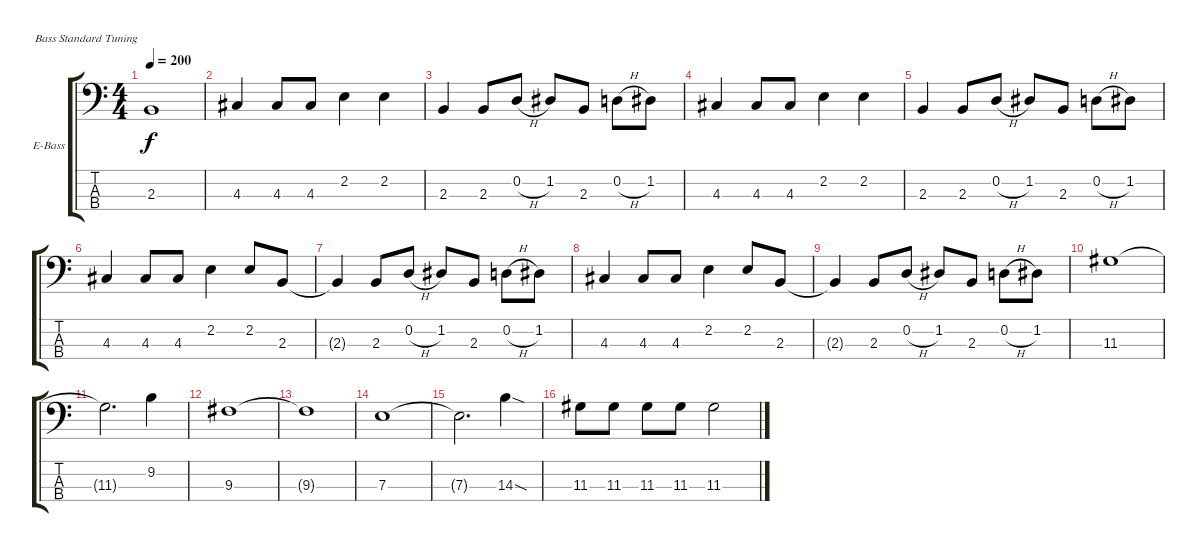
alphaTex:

\defaultSystemsLayout 4
\bracketExtendMode groupsimilarinstruments
\firstSystemTrackNameOrientation horizontal
\otherSystemsTrackNameOrientation horizontal
\track ("Electric Bass" "E-Bass") {instrument electricbassfinger}
\staff {score tabs}
\tuning (G2 D2 A1 E1)
\ts (4 4)
\tempo 200
\clef f4
\ks c
2.3{t}.1{dy f} |
4.3.4 4.3.8 4.3.8 2.2.4 2.2.4 |
2.3.4 2.3.8 0.2{h}.8 1.2.8 2.3.8 0.2{h}.8 1.2.8 |
4.3.4 4.3.8 4.3.8 2.2.4 2.2.4 |
2.3.4 2.3.8 0.2{h}.8 1.2.8 2.3.8 0.2{h}.8 1.2.8 |
4.3.4 4.3.8 4.3.8 2.2.4 2.2.8 2.3.8 |
2.3{t}.4 2.3.8 0.2{h}.8 1.2.8 2.3.8 0.2{h}.8 1.2.8 |
4.3.4 4.3.8 4.3.8 2.2.4 2.2.8 2.3.8 |
2.3{t}.4 2.3.8 0.2{h}.8 1.2.8 2.3.8 0.2{h}.8 1.2.8 |
11.3.1 |
11.3{t}.2{d} 9.2.4 |
9.3.1 |
9.3{t}.1 |
7.3.1 |
7.3{t}.2{d} 14.3{sod}.4 |
11.3.8 11.3.8 11.3.8 11.3.8 11.3.2
